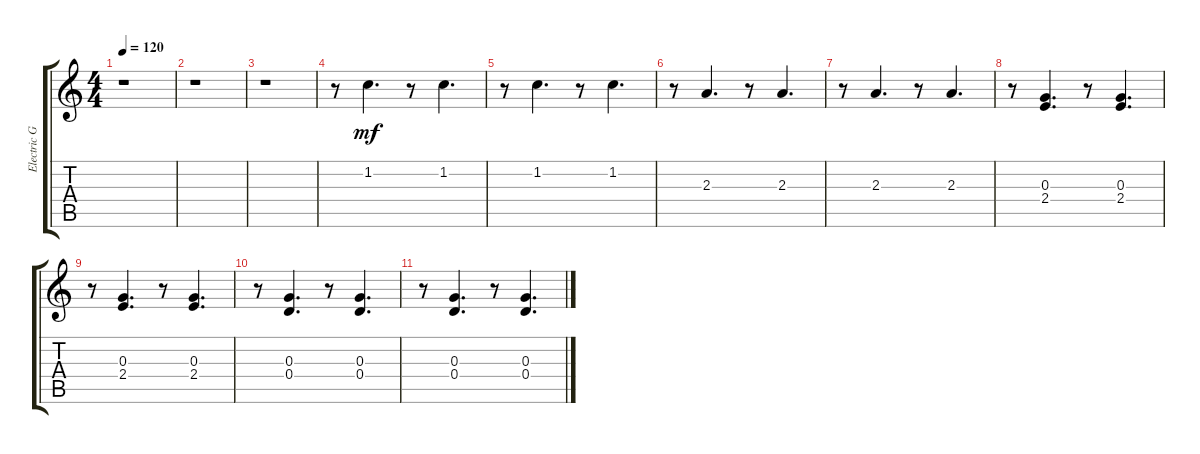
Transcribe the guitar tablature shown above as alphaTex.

\track ("Electric Guitar (Jazz)" "Electric G") {instrument electricguitarclean}
\staff {score tabs}
\tuning (E4 B3 G3 D3 A2 E2) {hide}
\ts (4 4)
\tempo 120
\clef g2
\ks c
r.1{dy mf} |
r.1 |
r.1 |
r.8 1.2.4{d} r.8 1.2.4{d} |
r.8 1.2.4{d} r.8 1.2.4{d} |
r.8 2.3.4{d} r.8 2.3.4{d} |
r.8 2.3.4{d} r.8 2.3.4{d} |
r.8 (0.3 2.4).4{d} r.8 (0.3 2.4).4{d} |
r.8 (0.3 2.4).4{d} r.8 (0.3 2.4).4{d} |
r.8 (0.3 0.4).4{d} r.8 (0.3 0.4).4{d} |
r.8 (0.3 0.4).4{d} r.8 (0.3 0.4).4{d}
